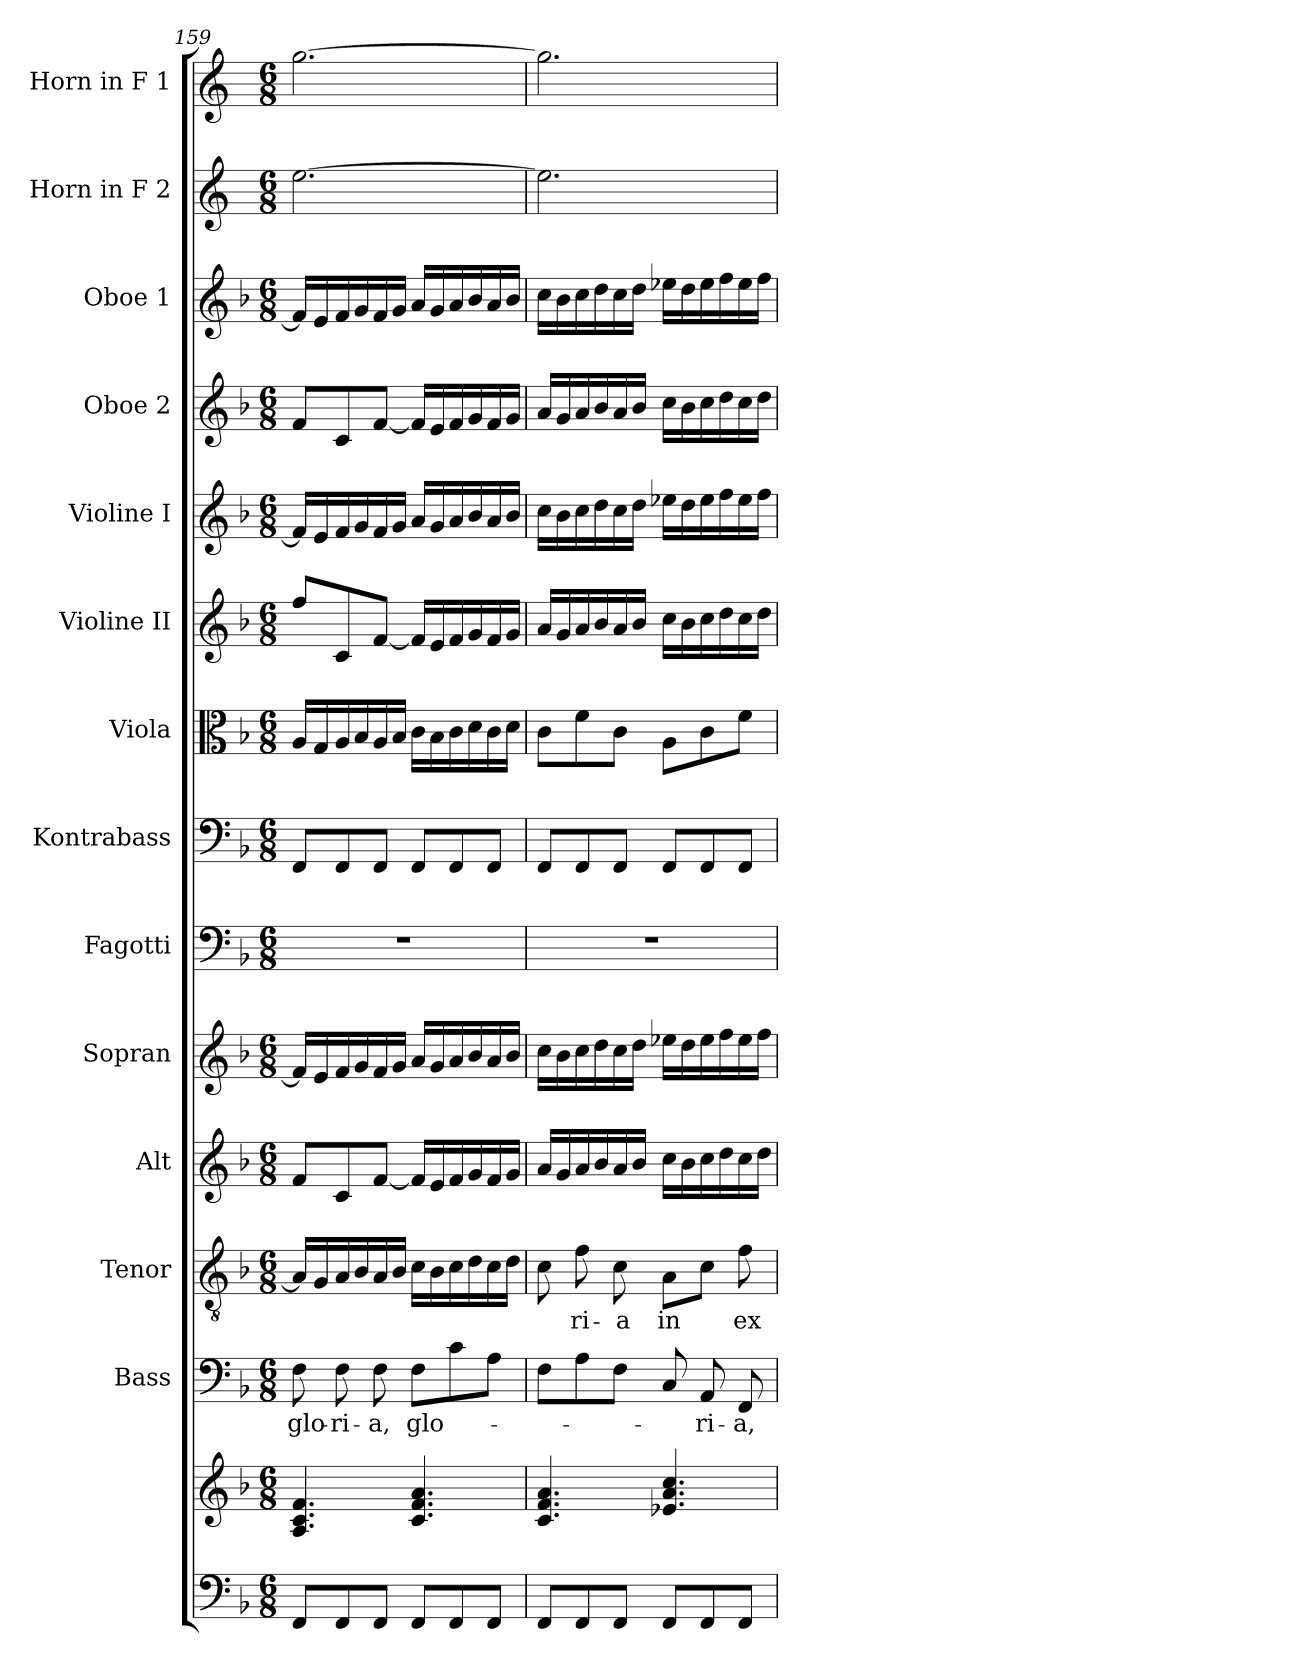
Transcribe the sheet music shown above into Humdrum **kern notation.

**kern	**kern	**kern	**text	**kern	**text	**kern	**kern	**kern	**kern	**kern	**kern	**kern	**kern	**kern	**kern	**kern
*part14	*part14	*part13	*part13	*part12	*part12	*part11	*part10	*part9	*part8	*part7	*part6	*part5	*part4	*part3	*part2	*part1
*staff15	*staff14	*staff13	*staff13	*staff12	*staff12	*staff11	*staff10	*staff9	*staff8	*staff7	*staff6	*staff5	*staff4	*staff3	*staff2	*staff1
*	*	*I"Bass	*	*I"Tenor	*	*I"Alt	*I"Sopran	*I"Fagotti	*I"Kontrabass	*I"Viola	*I"Violine II	*I"Violine I	*I"Oboe 2	*I"Oboe 1	*I"Horn in F 2	*I"Horn in F 1
*	*	*I'B.	*	*I'T.	*	*I'A.	*I'S.	*I'Fg.	*I'Kb.	*I'Vla.	*I'Vl. II	*I'Vl. I	*I'Ob. 2	*I'Ob. 1	*	*
*clefF4	*clefG2	*clefF4	*	*clefGv2	*	*clefG2	*clefG2	*clefF4	*clefF4	*clefC3	*clefG2	*clefG2	*clefG2	*clefG2	*clefG2	*clefG2
*	*	*	*	*	*	*	*	*	*ITrd7c12	*	*	*	*	*	*ITrd4c7	*ITrd4c7
*k[b-]	*k[b-]	*k[b-]	*	*k[b-]	*	*k[b-]	*k[b-]	*k[b-]	*k[b-]	*k[b-]	*k[b-]	*k[b-]	*k[b-]	*k[b-]	*k[b-]	*k[b-]
*F:	*F:	*F:	*	*F:	*	*F:	*F:	*F:	*F:	*F:	*F:	*F:	*F:	*F:	*F:	*F:
*M6/8	*M6/8	*M6/8	*	*M6/8	*	*M6/8	*M6/8	*M6/8	*M6/8	*M6/8	*M6/8	*M6/8	*M6/8	*M6/8	*M6/8	*M6/8
=159	=159	=159	=159	=159	=159	=159	=159	=159	=159	=159	=159	=159	=159	=159	=159	=159
!	!	!	!LO:LY:b	!	!	!	!	!	!	!	!	!	!	!	!	!
8FF/L	4.A/ 4.c/ 4.f/	8F\	glo-	16A/LL]	.	8f/L	16f/LL]	2.r	8FFF/L	16A/LL	8ff/L	16f/LL]	8f/L	16f/LL]	[2.a\	[2.cc\
.	.	.	.	16G/	.	.	16e/	.	.	16G/	.	16e/	.	16e/	.	.
!	!	!	!LO:LY:b	!	!	!	!	!	!	!	!	!	!	!	!	!
8FF/	.	8F\	-ri-	16A/	.	8c/	16f/	.	8FFF/	16A/	8c/	16f/	8c/	16f/	.	.
.	.	.	.	16B-/	.	.	16g/	.	.	16B-/	.	16g/	.	16g/	.	.
!	!	!	!LO:LY:b	!	!	!	!	!	!	!	!	!	!	!	!	!
8FF/J	.	8F\	-a,	16A/	.	[8f/J	16f/	.	8FFF/J	16A/	[8f/J	16f/	[8f/J	16f/	.	.
.	.	.	.	16B-/JJ	.	.	16g/JJ	.	.	16B-/JJ	.	16g/JJ	.	16g/JJ	.	.
!	!	!	!LO:LY:b	!	!	!	!	!	!	!	!	!	!	!	!	!
8FF/L	4.c/ 4.f/ 4.a/	8F\L	glo-	16c\LL	.	16f/LL]	16a/LL	.	8FFF/L	16c\LL	16f/LL]	16a/LL	16f/LL]	16a/LL	.	.
.	.	.	.	16B-\	.	16e/	16g/	.	.	16B-\	16e/	16g/	16e/	16g/	.	.
8FF/	.	8c\	.	16c\	.	16f/	16a/	.	8FFF/	16c\	16f/	16a/	16f/	16a/	.	.
.	.	.	.	16d\	.	16g/	16b-/	.	.	16d\	16g/	16b-/	16g/	16b-/	.	.
8FF/J	.	8A\J	.	16c\	.	16f/	16a/	.	8FFF/J	16c\	16f/	16a/	16f/	16a/	.	.
.	.	.	.	16d\JJ	.	16g/JJ	16b-/JJ	.	.	16d\JJ	16g/JJ	16b-/JJ	16g/JJ	16b-/JJ	.	.
=160	=160	=160	=160	=160	=160	=160	=160	=160	=160	=160	=160	=160	=160	=160	=160	=160
8FF/L	4.c/ 4.f/ 4.a/	8F\L	.	8c\	.	16a/LL	16cc\LL	2.r	8FFF/L	8c\L	16a/LL	16cc\LL	16a/LL	16cc\LL	2.a\]	2.cc\]
.	.	.	.	.	.	16g/	16b-\	.	.	.	16g/	16b-\	16g/	16b-\	.	.
!	!	!	!	!	!LO:LY:b	!	!	!	!	!	!	!	!	!	!	!
8FF/	.	8A\	.	8f\	-ri-	16a/	16cc\	.	8FFF/	8f\	16a/	16cc\	16a/	16cc\	.	.
.	.	.	.	.	.	16b-/	16dd\	.	.	.	16b-/	16dd\	16b-/	16dd\	.	.
!	!	!	!	!	!LO:LY:b	!	!	!	!	!	!	!	!	!	!	!
8FF/J	.	8F\J	.	8c\	-a	16a/	16cc\	.	8FFF/J	8c\J	16a/	16cc\	16a/	16cc\	.	.
.	.	.	.	.	.	16b-/JJ	16dd\JJ	.	.	.	16b-/JJ	16dd\JJ	16b-/JJ	16dd\JJ	.	.
!	!	!	!	!	!LO:LY:b	!	!	!	!	!	!	!	!	!	!	!
8FF/L	4.e-X/ 4.a/ 4.cc/	8C/	.	8A\L	in	16cc\LL	16ee-X\LL	.	8FFF/L	8A\L	16cc\LL	16ee-X\LL	16cc\LL	16ee-X\LL	.	.
.	.	.	.	.	.	16b-\	16dd\	.	.	.	16b-\	16dd\	16b-\	16dd\	.	.
!	!	!	!LO:LY:b	!	!	!	!	!	!	!	!	!	!	!	!	!
8FF/	.	8AA/	-ri-	8c\J	.	16cc\	16ee-\	.	8FFF/	8c\	16cc\	16ee-\	16cc\	16ee-\	.	.
.	.	.	.	.	.	16dd\	16ff\	.	.	.	16dd\	16ff\	16dd\	16ff\	.	.
!	!	!	!LO:LY:b	!	!LO:LY:b	!	!	!	!	!	!	!	!	!	!	!
8FF/J	.	8FF/	-a,	8f\	ex-	16cc\	16ee-\	.	8FFF/J	8f\J	16cc\	16ee-\	16cc\	16ee-\	.	.
.	.	.	.	.	.	16dd\JJ	16ff\JJ	.	.	.	16dd\JJ	16ff\JJ	16dd\JJ	16ff\JJ	.	.
=	=	=	=	=	=	=	=	=	=	=	=	=	=	=	=	=
*-	*-	*-	*-	*-	*-	*-	*-	*-	*-	*-	*-	*-	*-	*-	*-	*-
